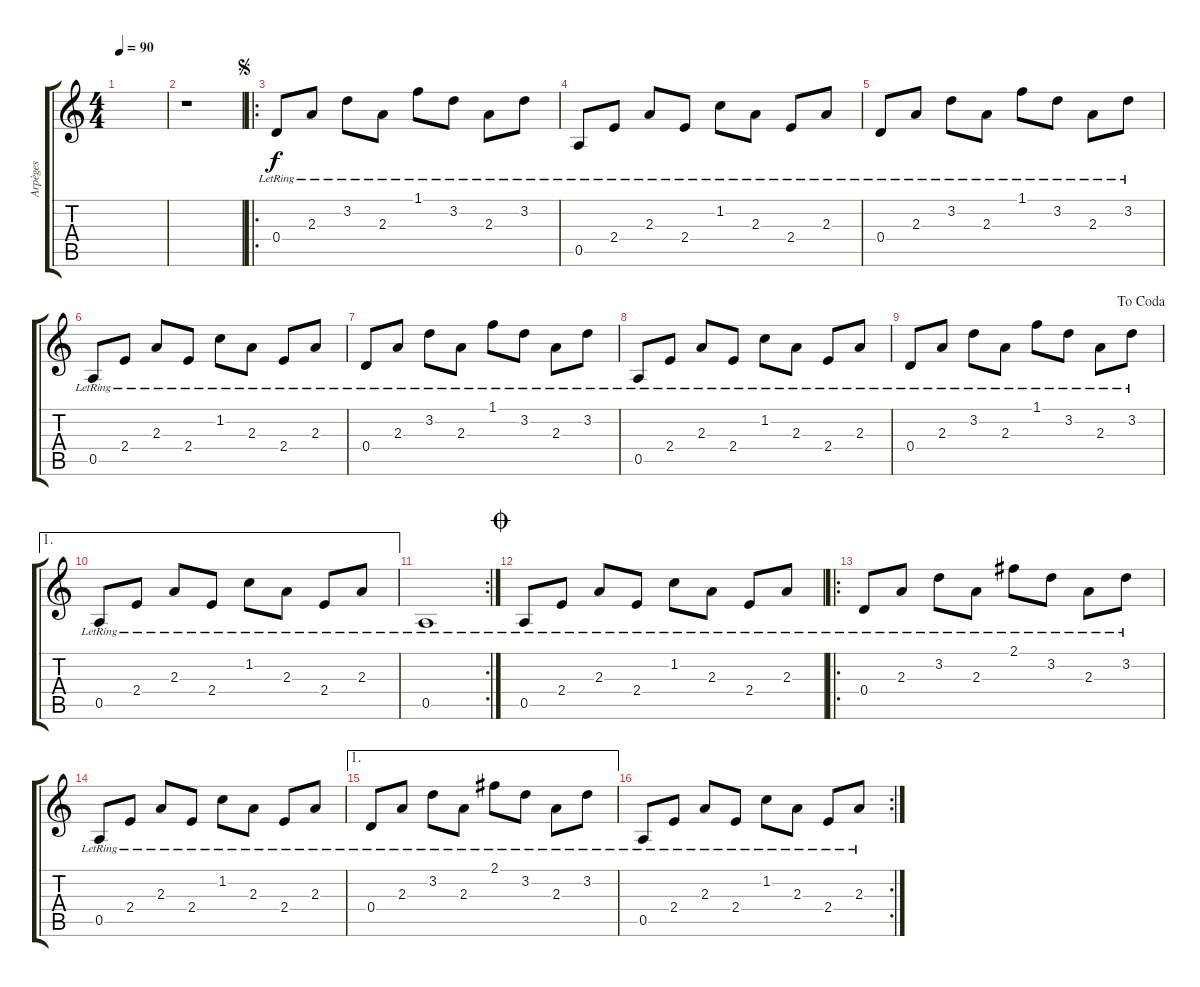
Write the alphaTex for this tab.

\track ("Arpèges" "Arpèges") {instrument acousticguitarsteel}
\staff {score tabs}
\tuning (E4 B3 G3 D3 A2 E2) {hide}
\ts (4 4)
\tempo 90
\clef g2
\ks c
|
r.1 |
\ro
\jump segno
0.4{lr}.8 2.3{lr}.8 3.2{lr}.8 2.3{lr}.8 1.1{lr}.8 3.2{lr}.8 2.3{lr}.8 3.2{lr}.8 |
0.5{lr}.8 2.4{lr}.8 2.3{lr}.8 2.4{lr}.8 1.2{lr}.8 2.3{lr}.8 2.4{lr}.8 2.3{lr}.8 |
0.4{lr}.8 2.3{lr}.8 3.2{lr}.8 2.3{lr}.8 1.1{lr}.8 3.2{lr}.8 2.3{lr}.8 3.2{lr}.8 |
0.5{lr}.8 2.4{lr}.8 2.3{lr}.8 2.4{lr}.8 1.2{lr}.8 2.3{lr}.8 2.4{lr}.8 2.3{lr}.8 |
0.4{lr}.8 2.3{lr}.8 3.2{lr}.8 2.3{lr}.8 1.1{lr}.8 3.2{lr}.8 2.3{lr}.8 3.2{lr}.8 |
0.5{lr}.8 2.4{lr}.8 2.3{lr}.8 2.4{lr}.8 1.2{lr}.8 2.3{lr}.8 2.4{lr}.8 2.3{lr}.8 |
\jump dacoda
0.4{lr}.8 2.3{lr}.8 3.2{lr}.8 2.3{lr}.8 1.1{lr}.8 3.2{lr}.8 2.3{lr}.8 3.2{lr}.8 |
\ae 1
0.5{lr}.8 2.4{lr}.8 2.3{lr}.8 2.4{lr}.8 1.2{lr}.8 2.3{lr}.8 2.4{lr}.8 2.3{lr}.8 |
\rc 2
0.5{lr}.1 |
\jump coda
0.5{lr}.8 2.4{lr}.8 2.3{lr}.8 2.4{lr}.8 1.2{lr}.8 2.3{lr}.8 2.4{lr}.8 2.3{lr}.8 |
\ro
0.4{lr}.8 2.3{lr}.8 3.2{lr}.8 2.3{lr}.8 2.1{lr}.8 3.2{lr}.8 2.3{lr}.8 3.2{lr}.8 |
0.5{lr}.8 2.4{lr}.8 2.3{lr}.8 2.4{lr}.8 1.2{lr}.8 2.3{lr}.8 2.4{lr}.8 2.3{lr}.8 |
\ae 1
0.4{lr}.8 2.3{lr}.8 3.2{lr}.8 2.3{lr}.8 2.1{lr}.8 3.2{lr}.8 2.3{lr}.8 3.2{lr}.8 |
\rc 2
0.5{lr}.8 2.4{lr}.8 2.3{lr}.8 2.4{lr}.8 1.2{lr}.8 2.3{lr}.8 2.4{lr}.8 2.3{lr}.8
